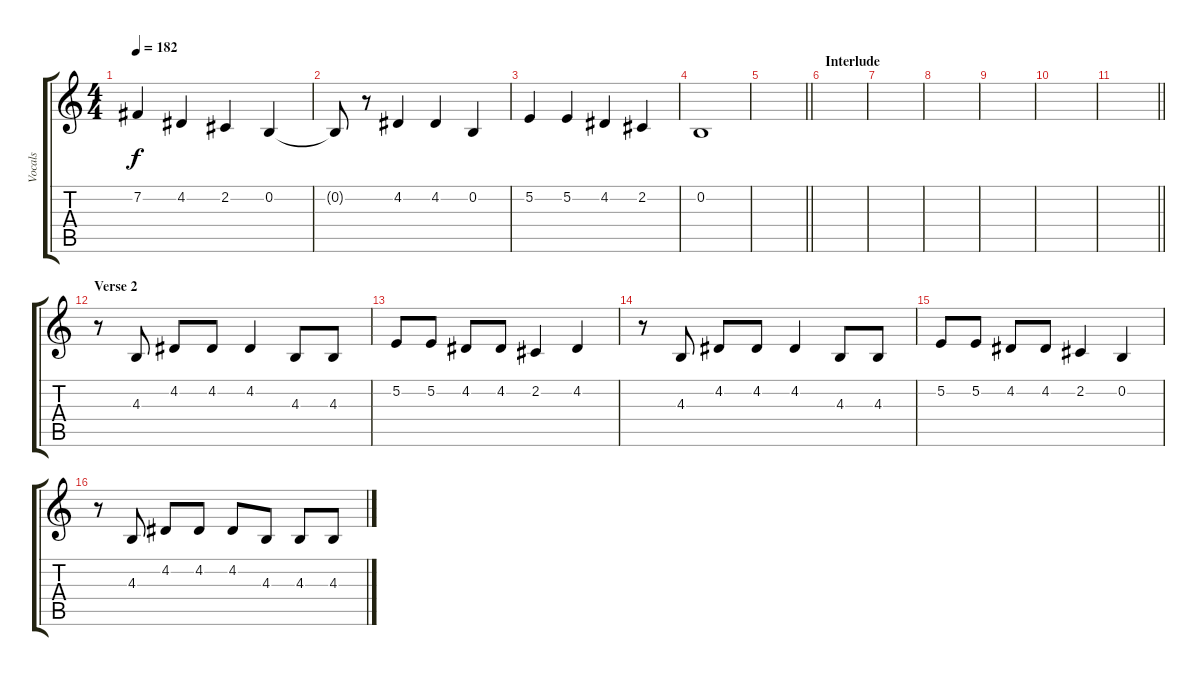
\track ("Vocals" "Vocals") {instrument altosax}
\staff {score tabs}
\tuning (E4 B3 G3 D3 A2 E2) {hide}
\ts (4 4)
\tempo 182
\clef g2
\ks c
7.2{t}.4{dy f} 4.2.4 2.2.4 0.2.4 |
0.2{t}.8 r.8 4.2.4 4.2.4 0.2.4 |
5.2.4 5.2.4 4.2.4 2.2.4 |
0.2.1 |
\barLineRight lightlight
|
\section ("" "Interlude")
|
|
|
|
|
\barLineRight lightlight
|
\section ("" "Verse 2")
r.8 4.3.8 4.2.8 4.2.8 4.2.4 4.3.8 4.3.8 |
5.2.8 5.2.8 4.2.8 4.2.8 2.2.4 4.2.4 |
r.8 4.3.8 4.2.8 4.2.8 4.2.4 4.3.8 4.3.8 |
5.2.8 5.2.8 4.2.8 4.2.8 2.2.4 0.2.4 |
r.8 4.3.8 4.2.8 4.2.8 4.2.8 4.3.8 4.3.8 4.3.8
